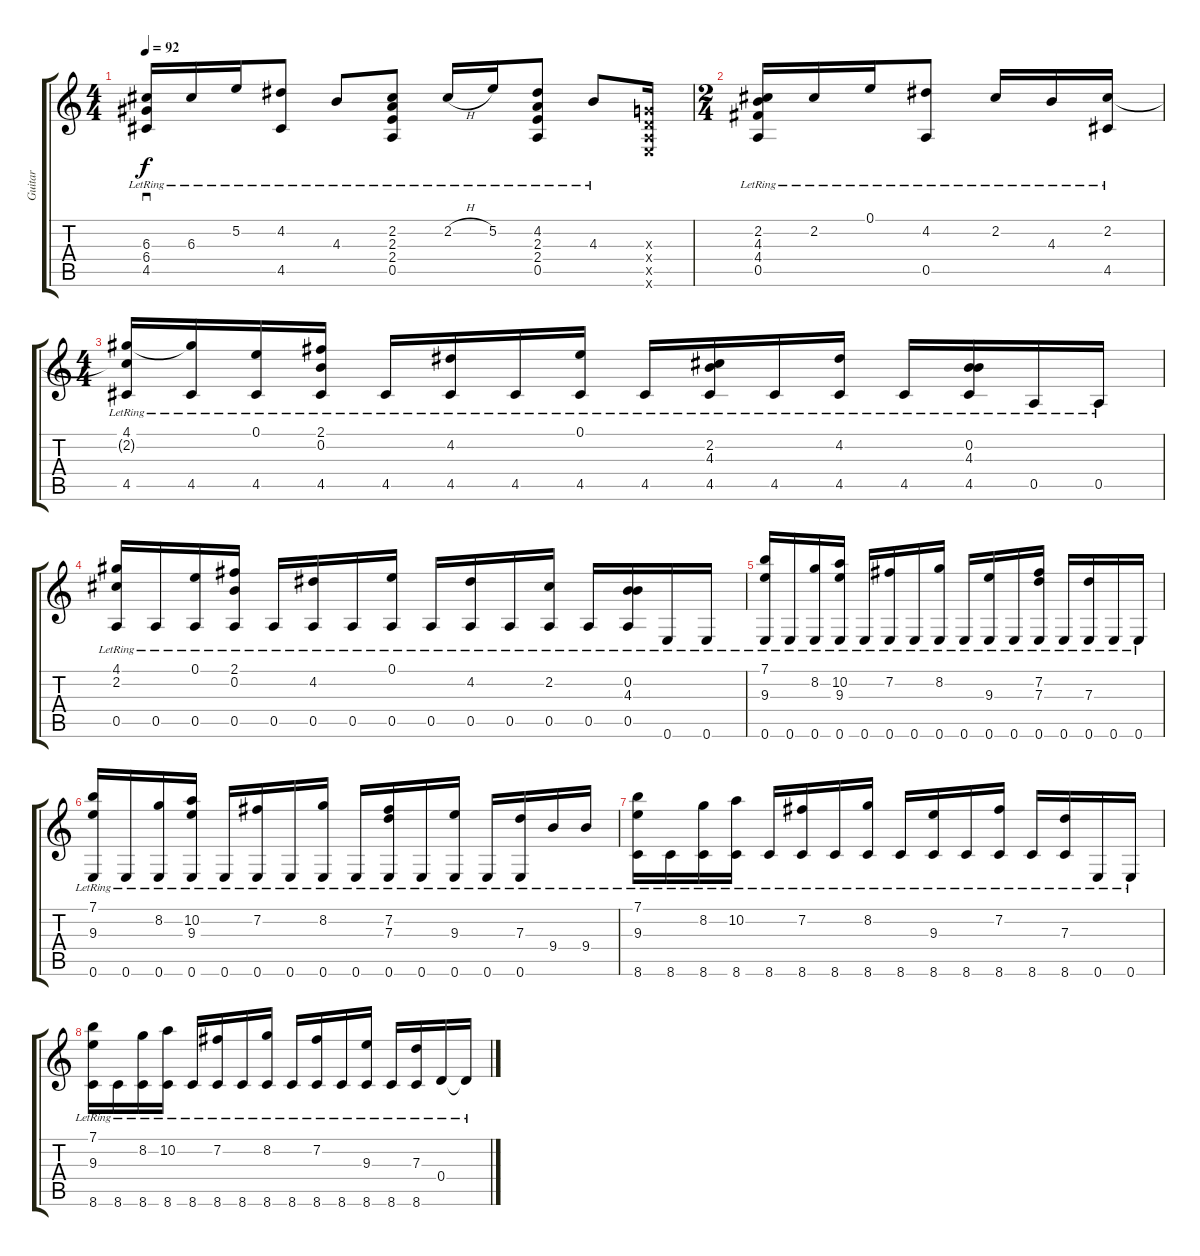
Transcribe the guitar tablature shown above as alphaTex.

\track ("Guitar" "Guitar") {instrument acousticguitarsteel}
\staff {score tabs}
\tuning (E4 B3 G3 D3 A2 E2) {hide}
\ts (4 4)
\tempo 92
\clef g2
\ks c
(6.3{lr} 6.4{lr} 4.5{lr}).16{sd dy f} 6.3{lr}.16 5.2{lr}.16 (4.2{lr} 4.5{lr}).8 4.3{lr}.8 (2.2{lr} 2.3{lr} 2.4{lr} 0.5{lr}).8 2.2{h lr}.16 5.2{lr}.16 (4.2{lr} 2.3{lr} 2.4{lr} 0.5{lr}).8 4.3{lr}.8 (0.3{x} 0.4{x} 0.5{x} 0.6{x}).16 |
\ts (2 4)
(2.2{lr} 4.3{lr} 4.4{lr} 0.5{lr}).16 2.2{lr}.16 0.1{lr}.16 (4.2{lr} 0.5{lr}).8 2.2{lr}.16 4.3{lr}.16 (2.2{lr} 4.5{lr}).16 |
\ts (4 4)
(4.1{lr} 2.2{lr t} 4.5{lr}).16 (4.1{lr t} 4.5{lr}).16 (0.1{lr} 4.5{lr}).16 (2.1{lr} 0.2{lr} 4.5{lr}).16 4.5{lr}.16 (4.2{lr} 4.5{lr}).16 4.5{lr}.16 (0.1{lr} 4.5{lr}).16 4.5{lr}.16 (2.2{lr} 4.3{lr} 4.5{lr}).16 4.5{lr}.16 (4.2{lr} 4.5{lr}).16 4.5{lr}.16 (0.2{lr} 4.3 4.5{lr}).16 0.5{lr}.16 0.5{lr}.16 |
(4.1{lr} 2.2{lr} 0.5{lr}).16 0.5{lr}.16 (0.1{lr} 0.5{lr}).16 (2.1{lr} 0.2{lr} 0.5{lr}).16 0.5{lr}.16 (4.2{lr} 0.5{lr}).16 0.5{lr}.16 (0.1{lr} 0.5{lr}).16 0.5{lr}.16 (4.2{lr} 0.5{lr}).16 0.5{lr}.16 (2.2{lr} 0.5{lr}).16 0.5{lr}.16 (0.2{lr} 4.3{lr} 0.5{lr}).16 0.6{lr}.16 0.6{lr}.16 |
(7.1{lr} 9.3{lr} 0.6{lr}).16 0.6{lr}.16 (8.2{lr} 0.6{lr}).16 (10.2{lr} 9.3{lr} 0.6{lr}).16 0.6{lr}.16 (7.2{lr} 0.6{lr}).16 0.6{lr}.16 (8.2{lr} 0.6{lr}).16 0.6{lr}.16 (9.3{lr} 0.6{lr}).16 0.6{lr}.16 (7.2{lr} 7.3{lr} 0.6{lr}).16 0.6{lr}.16 (7.3{lr} 0.6{lr}).16 0.6{lr}.16 0.6{lr}.16 |
(7.1{lr} 9.3{lr} 0.6{lr}).16 0.6{lr}.16 (8.2{lr} 0.6{lr}).16 (10.2{lr} 9.3{lr} 0.6{lr}).16 0.6{lr}.16 (7.2{lr} 0.6{lr}).16 0.6{lr}.16 (8.2{lr} 0.6{lr}).16 0.6{lr}.16 (7.2{lr} 7.3{lr} 0.6{lr}).16 0.6{lr}.16 (9.3{lr} 0.6{lr}).16 0.6{lr}.16 (7.3{lr} 0.6{lr}).16 9.4{lr}.16 9.4{lr}.16 |
(7.1{lr} 9.3{lr} 8.6{lr}).16 8.6{lr}.16 (8.2{lr} 8.6{lr}).16 (10.2{lr} 8.6{lr}).16 8.6{lr}.16 (7.2{lr} 8.6{lr}).16 8.6{lr}.16 (8.2{lr} 8.6{lr}).16 8.6{lr}.16 (9.3{lr} 8.6{lr}).16 8.6{lr}.16 (7.2{lr} 8.6{lr}).16 8.6{lr}.16 (7.3{lr} 8.6{lr}).16 0.6{lr}.16 0.6{lr}.16 |
(7.1{lr} 9.3{lr} 8.6{lr}).16 8.6{lr}.16 (8.2{lr} 8.6{lr}).16 (10.2{lr} 8.6{lr}).16 8.6{lr}.16 (7.2{lr} 8.6{lr}).16 8.6{lr}.16 (8.2{lr} 8.6{lr}).16 8.6{lr}.16 (7.2{lr} 8.6{lr}).16 8.6{lr}.16 (9.3{lr} 8.6{lr}).16 8.6{lr}.16 (7.3{lr} 8.6{lr}).16 0.4{lr}.16 0.4{lr t}.16
